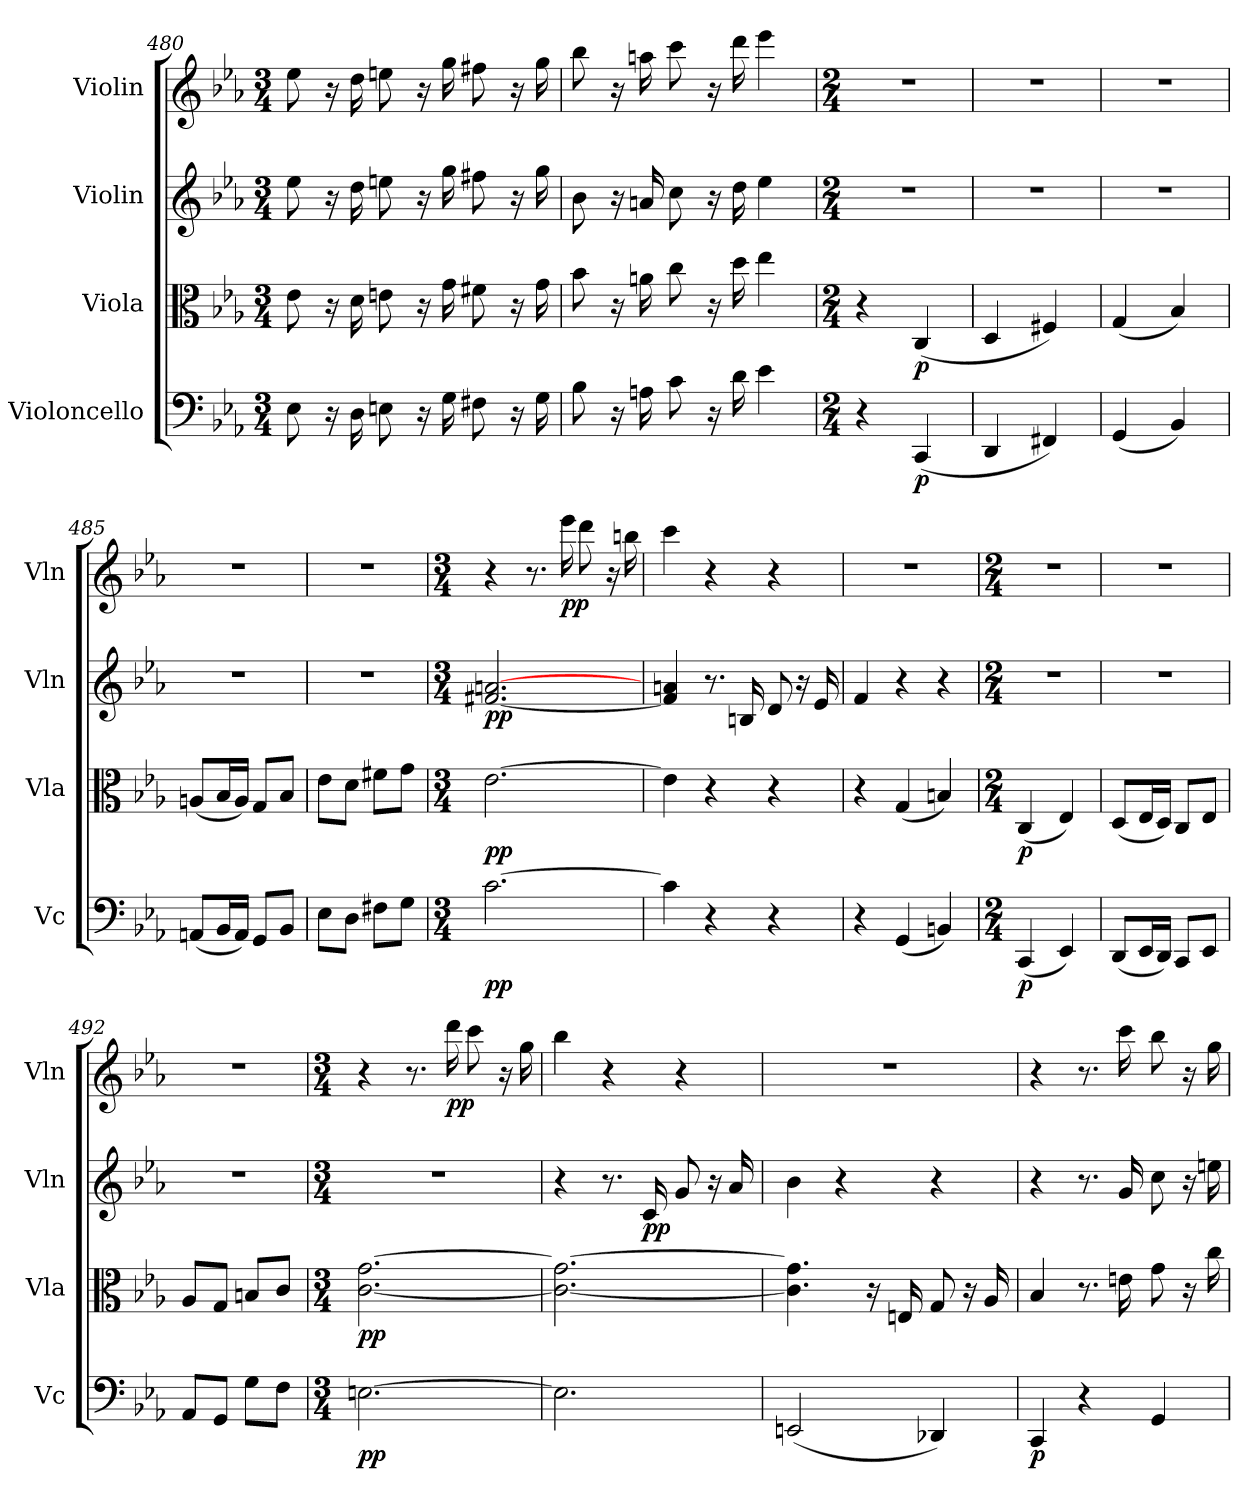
**kern	**dynam	**kern	**dynam	**kern	**dynam	**kern	**dynam
*part4	*part4	*part3	*part3	*part2	*part2	*part1	*part1
*staff4	*staff4	*staff3	*staff3	*staff2	*staff2	*staff1	*staff1
*I"Violoncello	*	*I"Viola	*	*I"Violin	*	*I"Violin	*
*I'Vc	*	*I'Vla	*	*I'Vln	*	*I'Vln	*
*clefF4	*	*clefC3	*	*clefG2	*	*clefG2	*
*k[b-e-a-]	*	*k[b-e-a-]	*	*k[b-e-a-]	*	*k[b-e-a-]	*
*M3/4	*	*M3/4	*	*M3/4	*	*M3/4	*
=480	=480	=480	=480	=480	=480	=480	=480
8E-	.	8e-	.	8ee-	.	8ee-	.
16r	.	16r	.	16r	.	16r	.
16D	.	16d	.	16dd	.	16dd	.
8En	.	8en	.	8een	.	8een	.
16r	.	16r	.	16r	.	16r	.
16G	.	16g	.	16gg	.	16gg	.
8F#X	.	8f#X	.	8ff#X	.	8ff#X	.
16r	.	16r	.	16r	.	16r	.
16G	.	16g	.	16gg	.	16gg	.
=481	=481	=481	=481	=481	=481	=481	=481
8B-	.	8b-	.	8b-	.	8bb-	.
16r	.	16r	.	16r	.	16r	.
16An	.	16an	.	16an	.	16aan	.
8c	.	8cc	.	8cc	.	8ccc	.
16r	.	16r	.	16r	.	16r	.
16d	.	16dd	.	16dd	.	16ddd	.
4e-	.	4ee-	.	4ee-	.	4eee-	.
=482	=482	=482	=482	=482	=482	=482	=482
*M2/4	*	*M2/4	*	*M2/4	*	*M2/4	*
4r	.	4r	.	2r	.	2r	.
(4CC	p	(4C	p	.	.	.	.
=483	=483	=483	=483	=483	=483	=483	=483
4DD	.	4D	.	2r	.	2r	.
4FF#X)	.	4F#X)	.	.	.	.	.
=484	=484	=484	=484	=484	=484	=484	=484
(4GG	.	(4G	.	2r	.	2r	.
4BB-)	.	4B-)	.	.	.	.	.
=485	=485	=485	=485	=485	=485	=485	=485
(8AAn/L	.	(8An/L	.	2r	.	2r	.
16BB-/L	.	16B-/L	.	.	.	.	.
16AA/JJ)	.	16A/JJ)	.	.	.	.	.
8GG/L	.	8G/L	.	.	.	.	.
8BB-/J	.	8B-/J	.	.	.	.	.
=486	=486	=486	=486	=486	=486	=486	=486
8E-\L	.	8e-\L	.	2r	.	2r	.
8D\J	.	8d\J	.	.	.	.	.
8F#X\L	.	8f#X\L	.	.	.	.	.
8G\J	.	8g\J	.	.	.	.	.
=487	=487	=487	=487	=487	=487	=487	=487
*M3/4	*	*M3/4	*	*M3/4	*	*M3/4	*
*	*	*	*	*	*	*MM154	*
[2.c	pp	[2.e-	pp	[2.f#X [2.an	pp	4r	.
.	.	.	.	.	.	8.r	.
.	.	.	.	.	.	16eee-	pp
.	.	.	.	.	.	8ddd	.
.	.	.	.	.	.	16r	.
.	.	.	.	.	.	16bbn	.
=488	=488	=488	=488	=488	=488	=488	=488
4c]	.	4e-]	.	4f#] 4an	.	4ccc	.
4r	.	4r	.	8.r	.	4r	.
.	.	.	.	16Bn	.	.	.
4r	.	4r	.	8d	.	4r	.
.	.	.	.	16r	.	.	.
.	.	.	.	16e-	.	.	.
=489	=489	=489	=489	=489	=489	=489	=489
4r	.	4r	.	4f	.	2.r	.
(4GG	.	(4G	.	4r	.	.	.
4BBn)	.	4Bn)	.	4r	.	.	.
=490	=490	=490	=490	=490	=490	=490	=490
*M2/4	*	*M2/4	*	*M2/4	*	*M2/4	*
(4CC	p	(4C	p	2r	.	2r	.
4EE-)	.	4E-)	.	.	.	.	.
=491	=491	=491	=491	=491	=491	=491	=491
(8DD/L	.	(8D/L	.	2r	.	2r	.
16EE-/L	.	16E-/L	.	.	.	.	.
16DD/JJ)	.	16D/JJ)	.	.	.	.	.
8CC/L	.	8C/L	.	.	.	.	.
8EE-/J	.	8E-/J	.	.	.	.	.
=492	=492	=492	=492	=492	=492	=492	=492
8AA-/L	.	8A-/L	.	2r	.	2r	.
8GG/J	.	8G/J	.	.	.	.	.
8G\L	.	8Bn/L	.	.	.	.	.
8F\J	.	8c/J	.	.	.	.	.
=493	=493	=493	=493	=493	=493	=493	=493
*M3/4	*	*M3/4	*	*M3/4	*	*M3/4	*
*	*	*	*	*	*	*MM144	*
[2.En	pp	[2.c [2.g	pp	2.r	.	4r	.
.	.	.	.	.	.	8.r	.
.	.	.	.	.	.	16ddd	pp
.	.	.	.	.	.	8ccc	.
.	.	.	.	.	.	16r	.
.	.	.	.	.	.	16gg	.
=494	=494	=494	=494	=494	=494	=494	=494
2.E]	.	2.c_ 2.g_	.	4r	.	4bb-	.
.	.	.	.	8.r	.	4r	.
.	.	.	.	16c	pp	.	.
.	.	.	.	8g	.	4r	.
.	.	.	.	16r	.	.	.
.	.	.	.	16a-	.	.	.
=495	=495	=495	=495	=495	=495	=495	=495
(2EEn	.	4.c] 4.g]	.	4b-	.	2.r	.
.	.	.	.	4r	.	.	.
.	.	16r	.	.	.	.	.
.	.	16En	.	.	.	.	.
4DD-X)	.	8G	.	4r	.	.	.
.	.	16r	.	.	.	.	.
.	.	16A-	.	.	.	.	.
=496	=496	=496	=496	=496	=496	=496	=496
4CC	p	4B-	.	4r	.	4r	.
4r	.	8.r	.	8.r	.	8.r	.
.	.	16en	.	16g	.	16ccc	.
4GG	.	8g	.	8cc	.	8bb-	.
.	.	16r	.	16r	.	16r	.
.	.	16cc	.	16een	.	16gg	.
=	=	=	=	=	=	=	=
*-	*-	*-	*-	*-	*-	*-	*-
